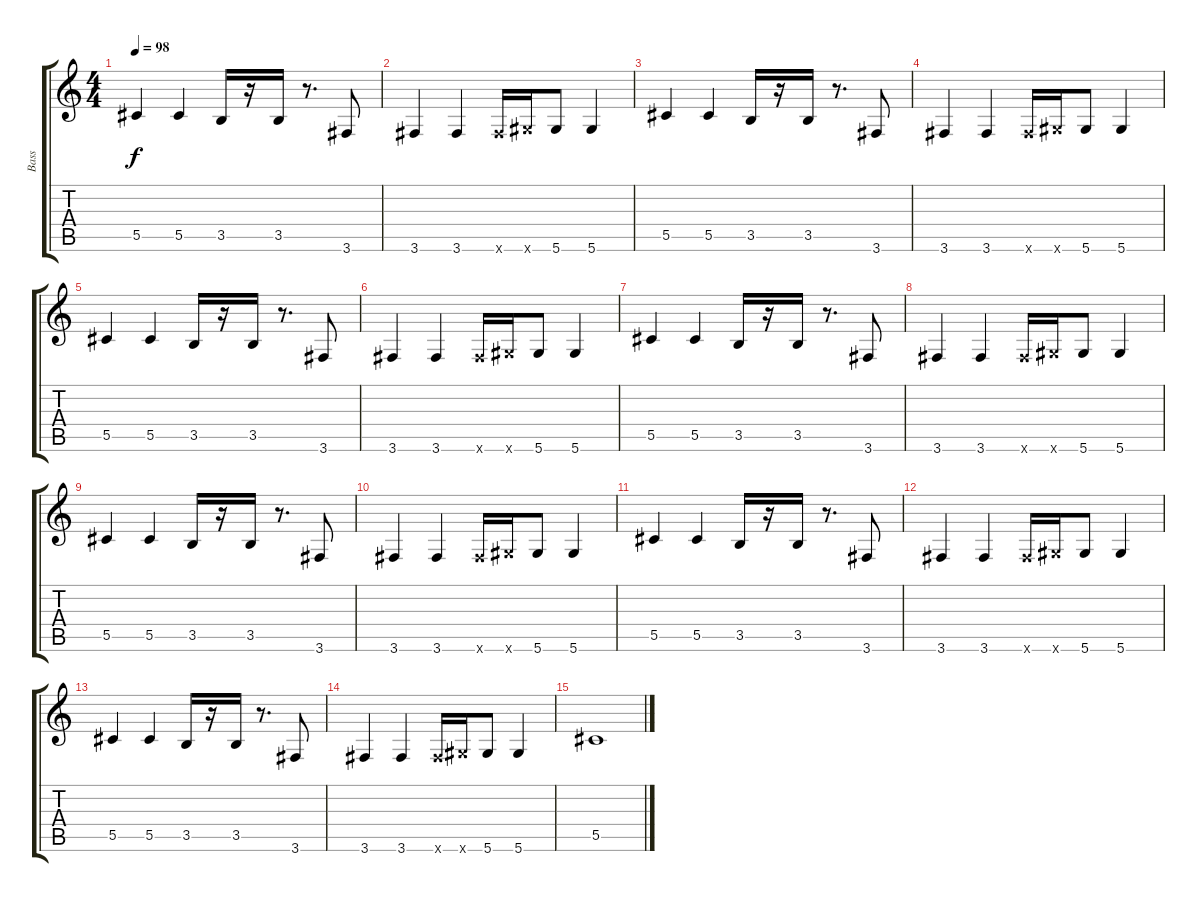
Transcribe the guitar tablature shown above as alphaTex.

\track ("Bass" "Bass") {instrument electricbassfinger}
\staff {score tabs}
\tuning (Eb4 Bb3 Gb3 Db3 Ab2 Eb2) {hide}
\ts (4 4)
\tempo 98
\clef g2
\ks c
5.5.4{dy f} 5.5.4 3.5.16 r.16 3.5.16 r.8{d} 3.6.8 |
3.6.4 3.6.4 3.6{x}.16 5.6{x}.16 5.6.8 5.6.4 |
5.5.4 5.5.4 3.5.16 r.16 3.5.16 r.8{d} 3.6.8 |
3.6.4 3.6.4 3.6{x}.16 5.6{x}.16 5.6.8 5.6.4 |
5.5.4 5.5.4 3.5.16 r.16 3.5.16 r.8{d} 3.6.8 |
3.6.4 3.6.4 3.6{x}.16 5.6{x}.16 5.6.8 5.6.4 |
5.5.4 5.5.4 3.5.16 r.16 3.5.16 r.8{d} 3.6.8 |
3.6.4 3.6.4 3.6{x}.16 5.6{x}.16 5.6.8 5.6.4 |
5.5.4 5.5.4 3.5.16 r.16 3.5.16 r.8{d} 3.6.8 |
3.6.4 3.6.4 3.6{x}.16 5.6{x}.16 5.6.8 5.6.4 |
5.5.4 5.5.4 3.5.16 r.16 3.5.16 r.8{d} 3.6.8 |
3.6.4 3.6.4 3.6{x}.16 5.6{x}.16 5.6.8 5.6.4 |
5.5.4 5.5.4 3.5.16 r.16 3.5.16 r.8{d} 3.6.8 |
3.6.4 3.6.4 3.6{x}.16 5.6{x}.16 5.6.8 5.6.4 |
5.5.1
